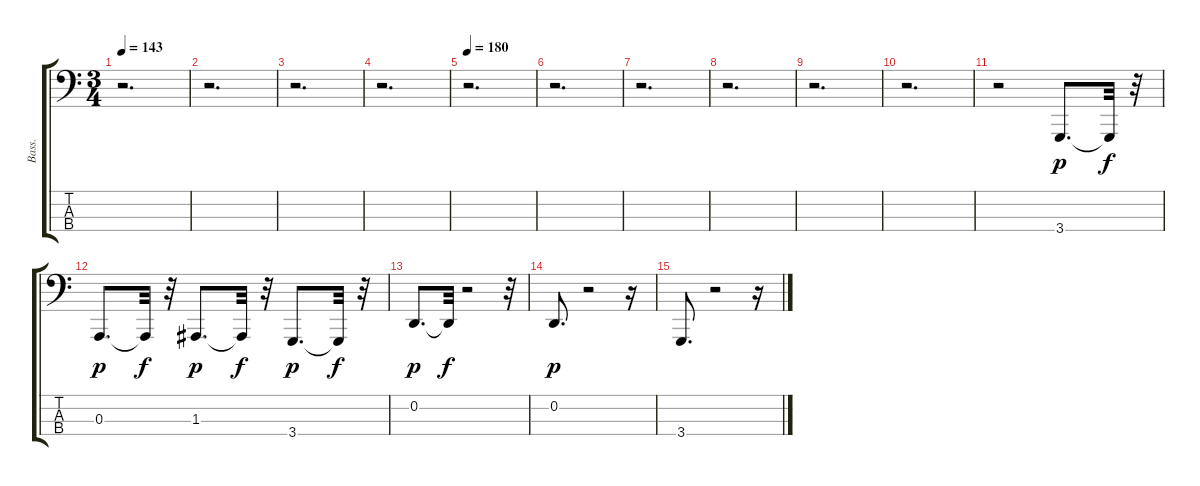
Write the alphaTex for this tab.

\track ("Bass." "Bass.") {instrument pizzicatostrings}
\staff {score tabs}
\tuning (G2 D2 A1 E1) {hide}
\ts (3 4)
\tempo 143
\clef f4
\ks c
r.2{d dy fff} |
r.2{d} |
r.2{d} |
r.2{d} |
\tempo 180
r.2{d} |
r.2{d} |
r.2{d} |
r.2{d} |
r.2{d} |
r.2{d} |
r.2 3.4.8{d dy p instrument pizzicatostrings} 3.4{t}.32{dy f} r.32 |
0.3.8{d dy p} 0.3{t}.32{dy f} r.32 1.3.8{d dy p} 1.3{t}.32{dy f} r.32 3.4.8{d dy p} 3.4{t}.32{dy f} r.32 |
0.2.8{d dy p} 0.2{t}.32{dy f} r.2 r.32 |
0.2.8{d dy p volume 12} r.2 r.16 |
3.4.8{d} r.2 r.16
